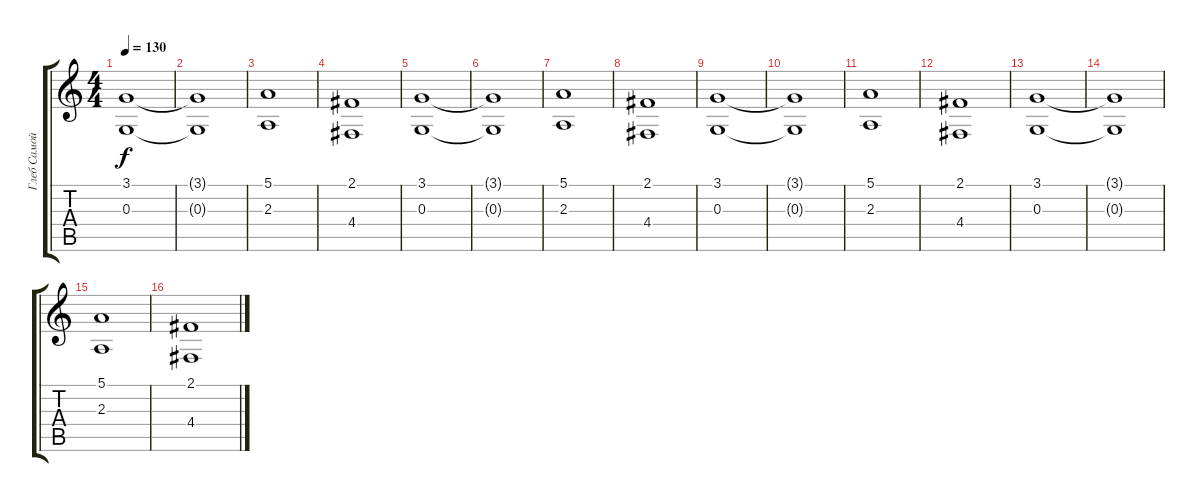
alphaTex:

\track ("Глеб Самойлов (клавишные)" "Глеб Самой") {instrument tremolostrings}
\staff {score tabs}
\tuning (E4 B3 G3 D3 A2 E2) {hide}
\ts (4 4)
\tempo 130
\clef g2
\ks c
(3.1 0.3).1{dy f} |
(3.1{t} 0.3{t}).1 |
(5.1 2.3).1 |
(2.1 4.4).1 |
(3.1 0.3).1 |
(3.1{t} 0.3{t}).1 |
(5.1 2.3).1 |
(2.1 4.4).1 |
(3.1 0.3).1 |
(3.1{t} 0.3{t}).1 |
(5.1 2.3).1 |
(2.1 4.4).1 |
(3.1 0.3).1 |
(3.1{t} 0.3{t}).1 |
(5.1 2.3).1 |
(2.1 4.4).1
